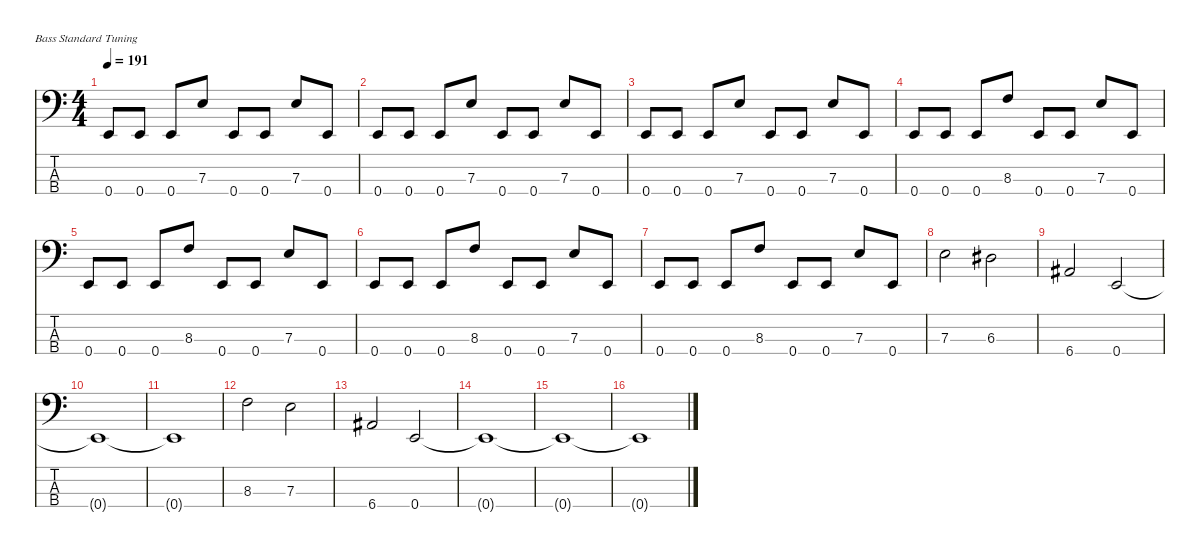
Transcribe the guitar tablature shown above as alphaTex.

\defaultSystemsLayout 4
\hideDynamics
\bracketExtendMode nobrackets
\singleTrackTrackNamePolicy hidden
\multiTrackTrackNamePolicy hidden
\firstSystemTrackNameMode fullname
\firstSystemTrackNameOrientation horizontal
\otherSystemsTrackNameOrientation horizontal
\track ("Bass" "el.bs.") {instrument electricbassfinger}
\staff {score tabs}
\tuning (G2 D2 A1 E1)
\ts (4 4)
\tempo 191
\clef f4
\ks c
0.4.8{dy f beam Up} 0.4.8{beam Up} 0.4.8{beam Up} 7.3.8{beam Up} 0.4.8{beam Up} 0.4.8{beam Up} 7.3.8{beam Up} 0.4.8{beam Up} |
0.4.8{beam Up} 0.4.8{beam Up} 0.4.8{beam Up} 7.3.8{beam Up} 0.4.8{beam Up} 0.4.8{beam Up} 7.3.8{beam Up} 0.4.8{beam Up} |
0.4.8{beam Up} 0.4.8{beam Up} 0.4.8{beam Up} 7.3.8{beam Up} 0.4.8{beam Up} 0.4.8{beam Up} 7.3.8{beam Up} 0.4.8{beam Up} |
0.4.8{beam Up} 0.4.8{beam Up} 0.4.8{beam Up} 8.3.8{beam Up} 0.4.8{beam Up} 0.4.8{beam Up} 7.3.8{beam Up} 0.4.8{beam Up} |
0.4.8{beam Up} 0.4.8{beam Up} 0.4.8{beam Up} 8.3.8{beam Up} 0.4.8{beam Up} 0.4.8{beam Up} 7.3.8{beam Up} 0.4.8{beam Up} |
0.4.8{beam Up} 0.4.8{beam Up} 0.4.8{beam Up} 8.3.8{beam Up} 0.4.8{beam Up} 0.4.8{beam Up} 7.3.8{beam Up} 0.4.8{beam Up} |
0.4.8{beam Up} 0.4.8{beam Up} 0.4.8{beam Up} 8.3.8{beam Up} 0.4.8{beam Up} 0.4.8{beam Up} 7.3.8{beam Up} 0.4.8{beam Up} |
7.3.2{beam Down} 6.3{acc #}.2{beam Down} |
6.4{acc #}.2{beam Up} 0.4.2{beam Up} |
0.4{t}.1{beam Up} |
0.4{t}.1{beam Up} |
8.3.2{beam Down} 7.3.2{beam Down} |
6.4{acc #}.2{beam Up} 0.4.2{beam Up} |
0.4{t}.1{beam Up} |
0.4{t}.1{beam Up} |
0.4{t}.1{beam Up}
